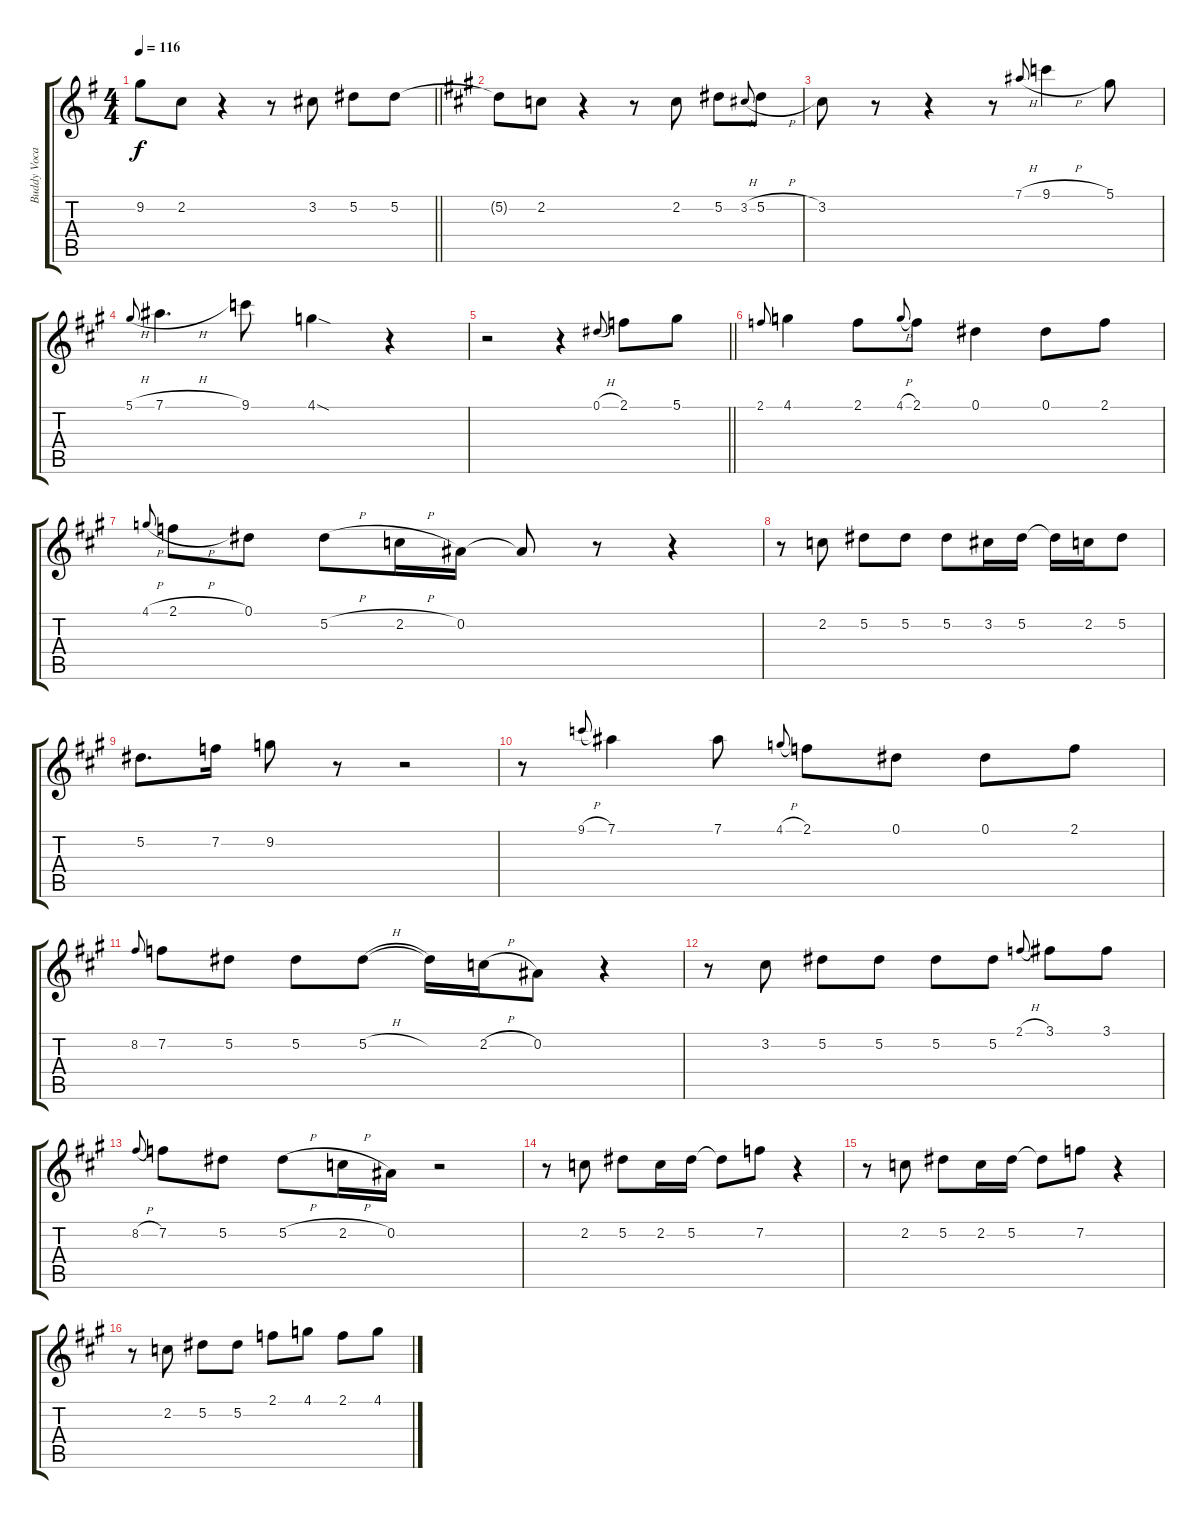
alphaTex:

\track ("Buddy Vocal" "Buddy Voca") {instrument electricguitarjazz}
\staff {score tabs}
\tuning (Eb4 Bb3 Gb3 Db3 Ab2 Eb2) {hide}
\ts (4 4)
\tempo 116
\clef g2
\barLineRight lightlight
\ks g
9.2{t}.8{dy f} 2.2.8 r.4 r.8 3.2.8 5.2.8 5.2.8 |
\ks a
5.2{t}.8 2.2.8 r.4 r.8 2.2.8 5.2.8 3.2{h}.8{gr onbeat} 5.2{h}.8 |
3.2.8 r.8 r.4 r.8 7.1{h}.8{gr onbeat} 9.1{h}.4 5.1.8 |
5.1{h}.8{gr onbeat} 7.1{h}.4{d} 9.1.8 4.1{sod}.4 r.4 |
\barLineRight lightlight
r.2 r.4 0.1{h}.8{gr onbeat} 2.1.8 5.1.8 |
2.1.8{gr onbeat} 4.1.4 2.1.8 4.1{h}.8{gr onbeat} 2.1.8 0.1.4 0.1.8 2.1.8 |
4.1{h}.8{gr onbeat} 2.1{h}.8 0.1.8 5.2{h}.8 2.2{h}.16 0.2.16 0.2{t}.8 r.8 r.4 |
r.8 2.2.8 5.2.8 5.2.8 5.2.8 3.2.16 5.2.16 5.2{t}.16 2.2.16 5.2.8 |
5.2.8{d} 7.2.16 9.2.8 r.8 r.2 |
r.8 9.1{h}.8{gr onbeat} 7.1.4 7.1.8 4.1{h}.8{gr onbeat} 2.1.8 0.1.8 0.1.8 2.1.8 |
8.2.8{gr onbeat} 7.2.8 5.2.8 5.2.8 5.2{h}.8 5.2{t}.16 2.2{h}.16 0.2.8 r.4 |
r.8 3.2.8 5.2.8 5.2.8 5.2.8 5.2.8 2.1{h}.8{gr onbeat} 3.1.8 3.1.8 |
8.2{h}.8{gr onbeat} 7.2.8 5.2.8 5.2{h}.8 2.2{h}.16 0.2.16 r.2 |
r.8 2.2.8 5.2.8 2.2.16 5.2.16 5.2{t}.8 7.2.8 r.4 |
r.8 2.2.8 5.2.8 2.2.16 5.2.16 5.2{t}.8 7.2.8 r.4 |
r.8 2.2.8 5.2.8 5.2.8 2.1.8 4.1.8 2.1.8 4.1.8
